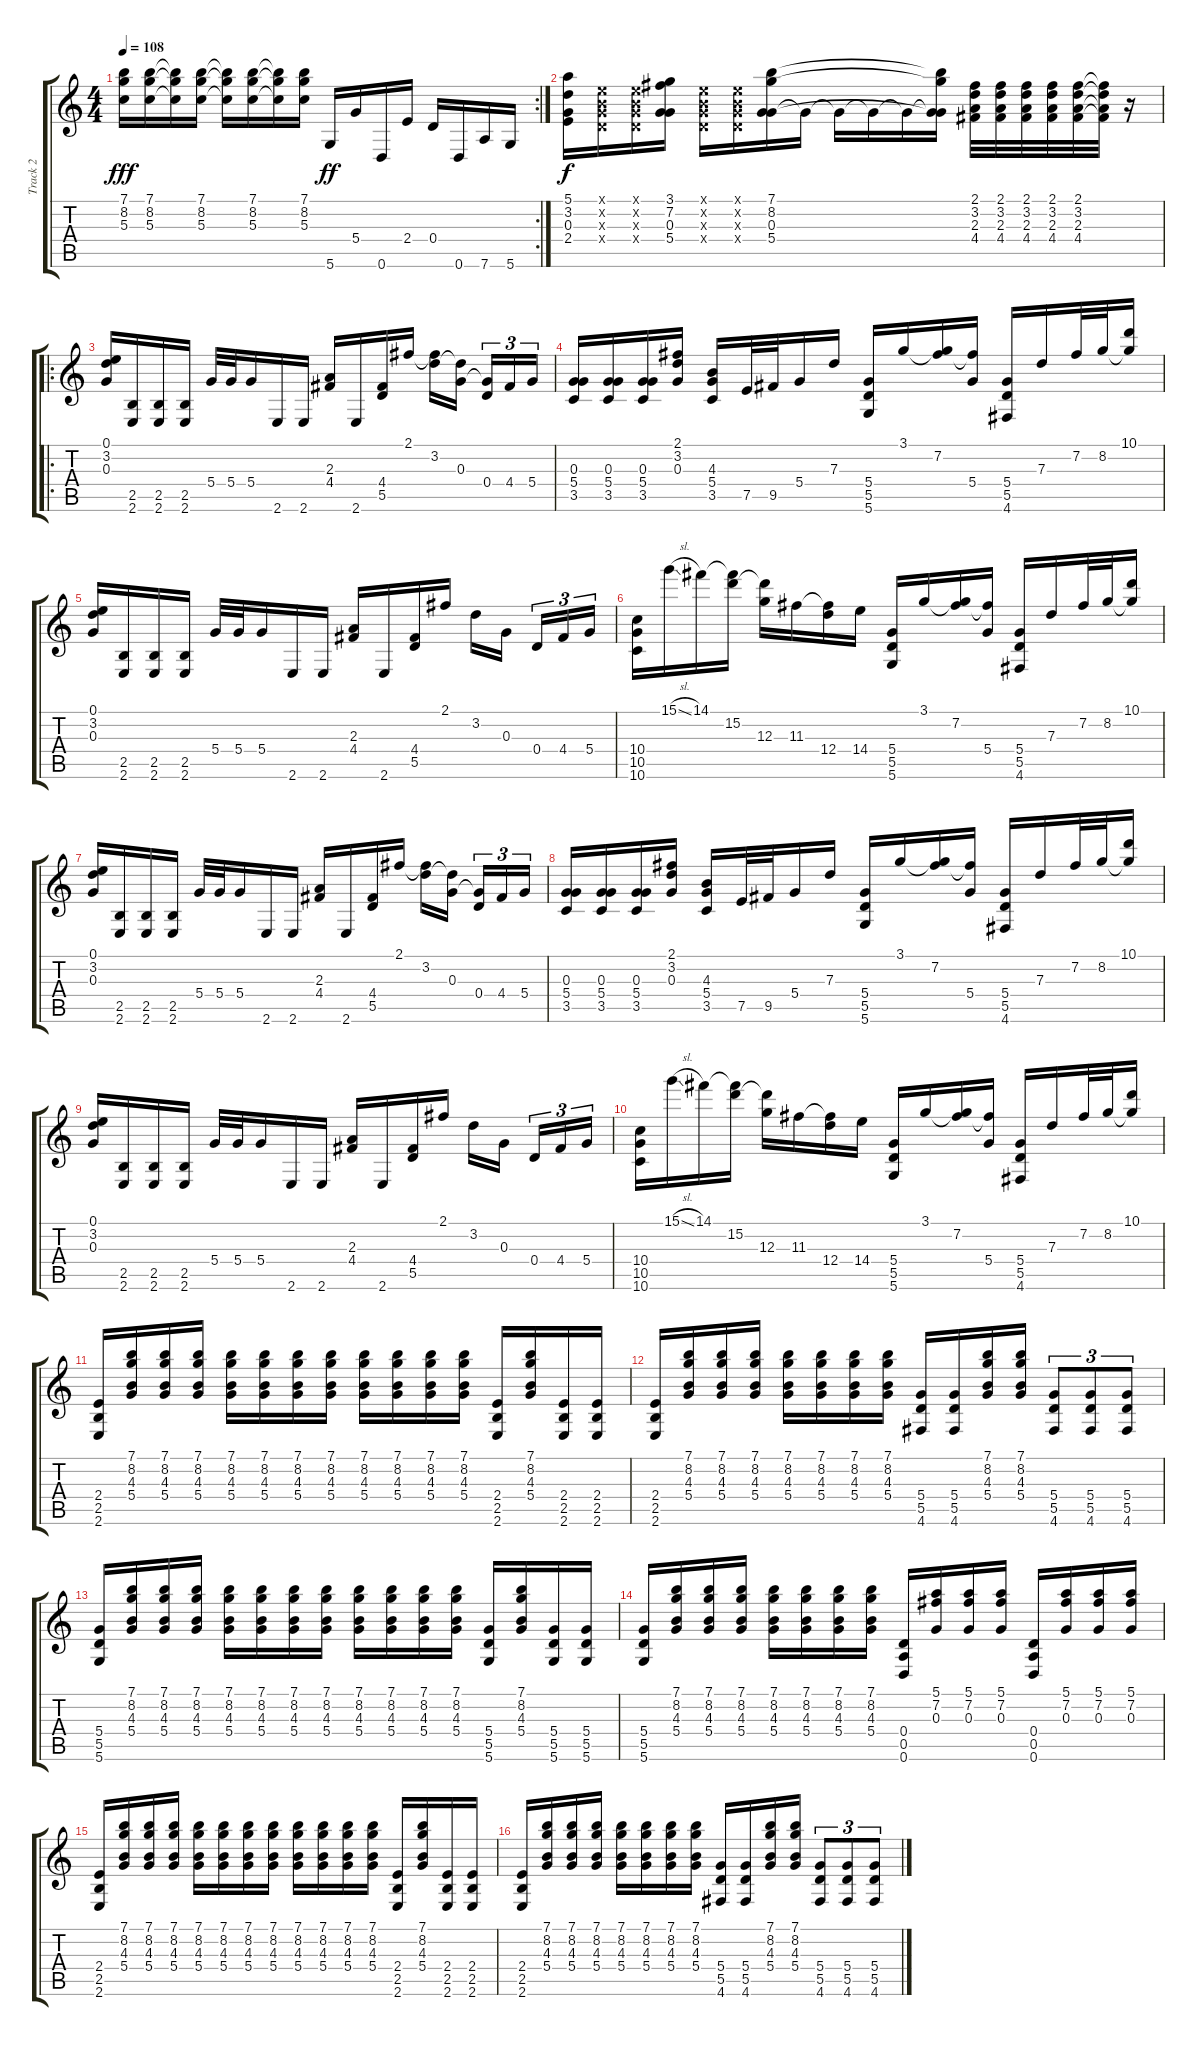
\track ("Track 2" "Track 2") {instrument distortionguitar}
\staff {score tabs}
\tuning (E4 B3 G3 D3 A2 D2) {hide}
\rc 2
\ts (4 4)
\tempo 108
\clef g2
\ks c
(7.1 8.2 5.3).16{dy fff} (7.1 8.2 5.3).16 (7.1{t} 8.2{t} 5.3{t}).16 (7.1 8.2 5.3).16 (7.1{t} 8.2{t} 5.3{t}).16 (7.1 8.2 5.3).16 (7.1{t} 8.2{t} 5.3{t}).16 (7.1 8.2 5.3).16 5.6.16{dy ff} 5.4.16 0.6.16 2.4.16 0.4.16 0.6.16 7.6.16 5.6.16 |
(5.1 3.2 0.3 2.4).16{dy f} (0.1{x} 0.2{x} 0.3{x} 0.4{x}).16 (0.1{x} 0.2{x} 0.3{x} 0.4{x}).16 (3.1 7.2 0.3 5.4).16 (0.1{x} 0.2{x} 0.3{x} 0.4{x}).16 (0.1{x} 0.2{x} 0.3{x} 0.4{x}).16 (7.1 8.2 0.3 5.4).16 5.4{t}.16 5.4{t}.16 5.4{t}.16 5.4{t}.16 (7.1{t} 8.2{t} 0.3{t} 5.4{t}).16 (2.1 3.2 2.3 4.4).32 (2.1 3.2 2.3 4.4).32 (2.1 3.2 2.3 4.4).32 (2.1 3.2 2.3 4.4).32 (2.1 3.2 2.3 4.4).32 (2.1{t} 3.2{t} 2.3{t} 4.4{t}).32 r.16 |
\ro
(0.1 3.2 0.3).16 (2.5 2.6).16 (2.5 2.6).16 (2.5 2.6).16 5.4.32 5.4.32 5.4.16 2.6.16 2.6.16 (2.3 4.4).16 2.6.16 (4.4 5.5).16 2.1.16 (2.1{t} 3.2).16 (3.2{t} 0.3).16{beam splitsecondary} (0.3{t} 0.4).16{tu (3 2)} 4.4.16{tu (3 2)} 5.4.16{tu (3 2)} |
(0.3 5.4 3.5).16 (0.3 5.4 3.5).16 (0.3 5.4 3.5).16 (2.1 3.2 0.3).16 (4.3 5.4 3.5).16 7.5.32 9.5.32 5.4.16 7.3.16 (5.4 5.5 5.6).16 3.1.16 (3.1{t} 7.2).16 (7.2{t} 5.4).16 (5.4 5.5 4.6).16 7.3.16 7.2.32 8.2.32 (10.1 8.2{t}).16 |
(0.1 3.2 0.3).16 (2.5 2.6).16 (2.5 2.6).16 (2.5 2.6).16 5.4.32 5.4.32 5.4.16 2.6.16 2.6.16 (2.3 4.4).16 2.6.16 (4.4 5.5).16 2.1.16 3.2.16 0.3.16{beam splitsecondary} 0.4.16{tu (3 2)} 4.4.16{tu (3 2)} 5.4.16{tu (3 2)} |
(10.4 10.5 10.6).16 15.1{sl}.16 14.1.16 (14.1{t} 15.2).16 (15.2{t} 12.3).16 11.3.16 (11.3{t} 12.4).16 14.4.16 (5.4 5.5 5.6).16 3.1.16 (3.1{t} 7.2).16 (7.2{t} 5.4).16 (5.4 5.5 4.6).16 7.3.16 7.2.32 8.2.32 (10.1 8.2{t}).16 |
(0.1 3.2 0.3).16 (2.5 2.6).16 (2.5 2.6).16 (2.5 2.6).16 5.4.32 5.4.32 5.4.16 2.6.16 2.6.16 (2.3 4.4).16 2.6.16 (4.4 5.5).16 2.1.16 (2.1{t} 3.2).16 (3.2{t} 0.3).16{beam splitsecondary} (0.3{t} 0.4).16{tu (3 2)} 4.4.16{tu (3 2)} 5.4.16{tu (3 2)} |
(0.3 5.4 3.5).16 (0.3 5.4 3.5).16 (0.3 5.4 3.5).16 (2.1 3.2 0.3).16 (4.3 5.4 3.5).16 7.5.32 9.5.32 5.4.16 7.3.16 (5.4 5.5 5.6).16 3.1.16 (3.1{t} 7.2).16 (7.2{t} 5.4).16 (5.4 5.5 4.6).16 7.3.16 7.2.32 8.2.32 (10.1 8.2{t}).16 |
(0.1 3.2 0.3).16 (2.5 2.6).16 (2.5 2.6).16 (2.5 2.6).16 5.4.32 5.4.32 5.4.16 2.6.16 2.6.16 (2.3 4.4).16 2.6.16 (4.4 5.5).16 2.1.16 3.2.16 0.3.16{beam splitsecondary} 0.4.16{tu (3 2)} 4.4.16{tu (3 2)} 5.4.16{tu (3 2)} |
(10.4 10.5 10.6).16 15.1{sl}.16 14.1.16 (14.1{t} 15.2).16 (15.2{t} 12.3).16 11.3.16 (11.3{t} 12.4).16 14.4.16 (5.4 5.5 5.6).16 3.1.16 (3.1{t} 7.2).16 (7.2{t} 5.4).16 (5.4 5.5 4.6).16 7.3.16 7.2.32 8.2.32 (10.1 8.2{t}).16 |
(2.4 2.5 2.6).16 (7.1 8.2 4.3 5.4).16 (7.1 8.2 4.3 5.4).16 (7.1 8.2 4.3 5.4).16 (7.1 8.2 4.3 5.4).16 (7.1 8.2 4.3 5.4).16 (7.1 8.2 4.3 5.4).16 (7.1 8.2 4.3 5.4).16 (7.1 8.2 4.3 5.4).16 (7.1 8.2 4.3 5.4).16 (7.1 8.2 4.3 5.4).16 (7.1 8.2 4.3 5.4).16 (2.4 2.5 2.6).16 (7.1 8.2 4.3 5.4).16 (2.4 2.5 2.6).16 (2.4 2.5 2.6).16 |
(2.4 2.5 2.6).16 (7.1 8.2 4.3 5.4).16 (7.1 8.2 4.3 5.4).16 (7.1 8.2 4.3 5.4).16 (7.1 8.2 4.3 5.4).16 (7.1 8.2 4.3 5.4).16 (7.1 8.2 4.3 5.4).16 (7.1 8.2 4.3 5.4).16 (5.4 5.5 4.6).16 (5.4 5.5 4.6).16 (7.1 8.2 4.3 5.4).16 (7.1 8.2 4.3 5.4).16 (5.4 5.5 4.6).8{tu (3 2)} (5.4 5.5 4.6).8{tu (3 2)} (5.4 5.5 4.6).8{tu (3 2)} |
(5.4 5.5 5.6).16 (7.1 8.2 4.3 5.4).16 (7.1 8.2 4.3 5.4).16 (7.1 8.2 4.3 5.4).16 (7.1 8.2 4.3 5.4).16 (7.1 8.2 4.3 5.4).16 (7.1 8.2 4.3 5.4).16 (7.1 8.2 4.3 5.4).16 (7.1 8.2 4.3 5.4).16 (7.1 8.2 4.3 5.4).16 (7.1 8.2 4.3 5.4).16 (7.1 8.2 4.3 5.4).16 (5.4 5.5 5.6).16 (7.1 8.2 4.3 5.4).16 (5.4 5.5 5.6).16 (5.4 5.5 5.6).16 |
(5.4 5.5 5.6).16 (7.1 8.2 4.3 5.4).16 (7.1 8.2 4.3 5.4).16 (7.1 8.2 4.3 5.4).16 (7.1 8.2 4.3 5.4).16 (7.1 8.2 4.3 5.4).16 (7.1 8.2 4.3 5.4).16 (7.1 8.2 4.3 5.4).16 (0.4 0.5 0.6).16 (5.1 7.2 0.3).16 (5.1 7.2 0.3).16 (5.1 7.2 0.3).16 (0.4 0.5 0.6).16 (5.1 7.2 0.3).16 (5.1 7.2 0.3).16 (5.1 7.2 0.3).16 |
(2.4 2.5 2.6).16 (7.1 8.2 4.3 5.4).16 (7.1 8.2 4.3 5.4).16 (7.1 8.2 4.3 5.4).16 (7.1 8.2 4.3 5.4).16 (7.1 8.2 4.3 5.4).16 (7.1 8.2 4.3 5.4).16 (7.1 8.2 4.3 5.4).16 (7.1 8.2 4.3 5.4).16 (7.1 8.2 4.3 5.4).16 (7.1 8.2 4.3 5.4).16 (7.1 8.2 4.3 5.4).16 (2.4 2.5 2.6).16 (7.1 8.2 4.3 5.4).16 (2.4 2.5 2.6).16 (2.4 2.5 2.6).16 |
(2.4 2.5 2.6).16 (7.1 8.2 4.3 5.4).16 (7.1 8.2 4.3 5.4).16 (7.1 8.2 4.3 5.4).16 (7.1 8.2 4.3 5.4).16 (7.1 8.2 4.3 5.4).16 (7.1 8.2 4.3 5.4).16 (7.1 8.2 4.3 5.4).16 (5.4 5.5 4.6).16 (5.4 5.5 4.6).16 (7.1 8.2 4.3 5.4).16 (7.1 8.2 4.3 5.4).16 (5.4 5.5 4.6).8{tu (3 2)} (5.4 5.5 4.6).8{tu (3 2)} (5.4 5.5 4.6).8{tu (3 2)}
